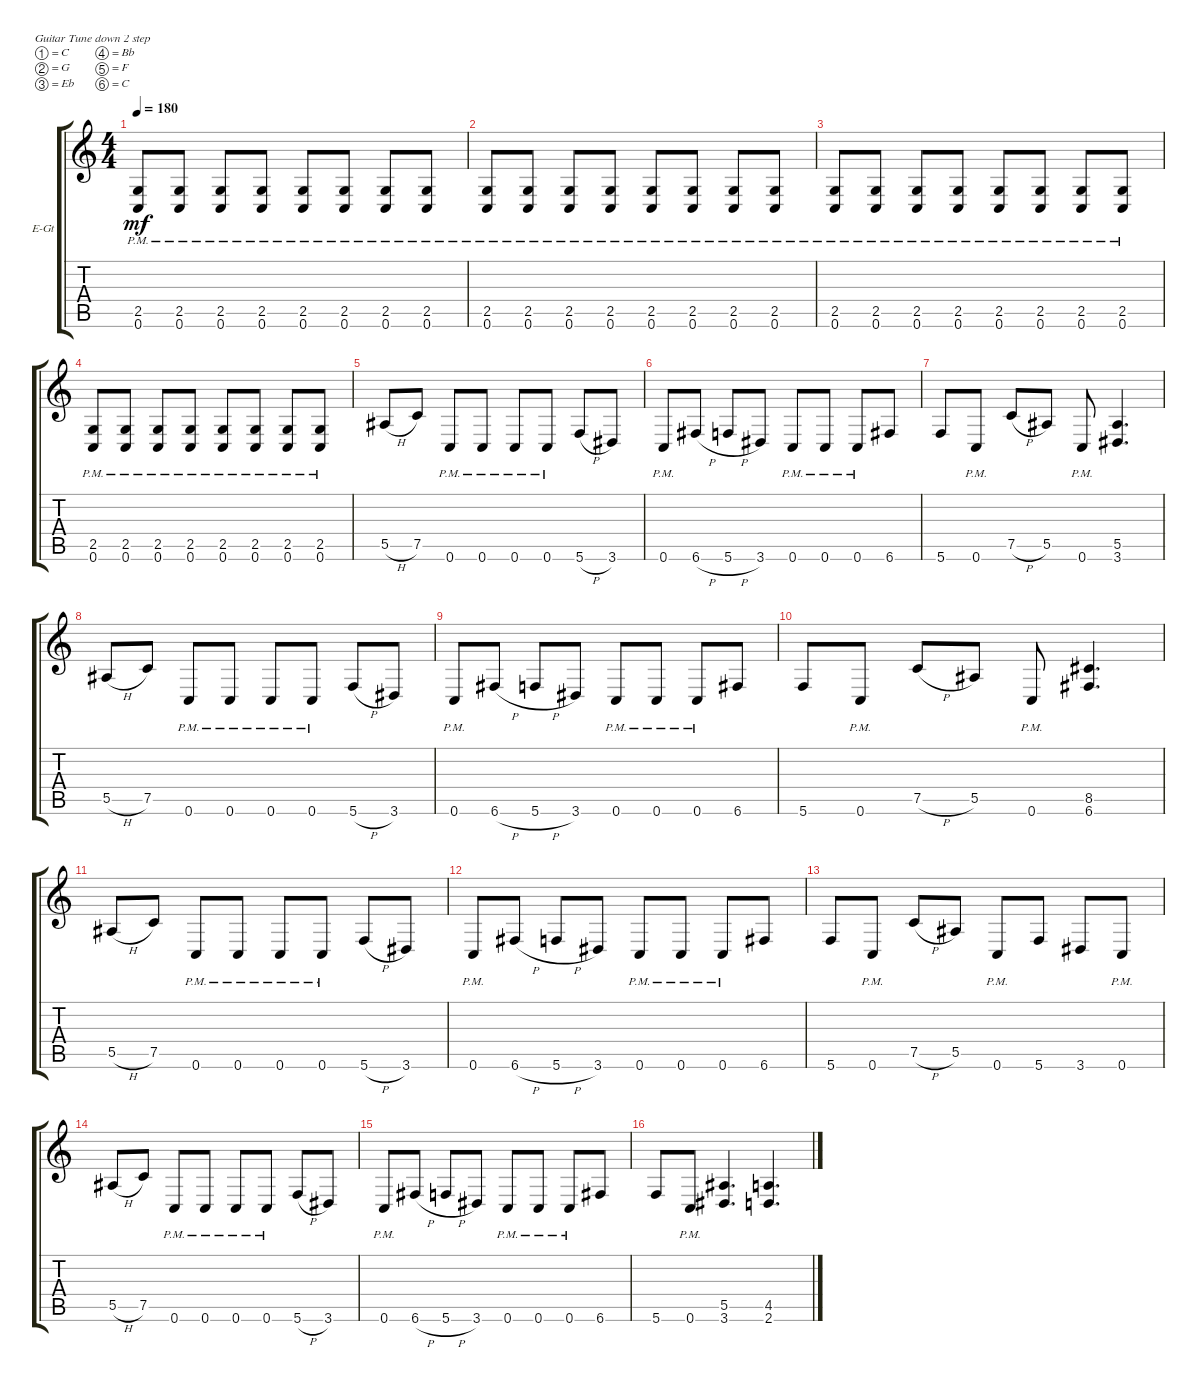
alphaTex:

\defaultSystemsLayout 4
\bracketExtendMode groupsimilarinstruments
\firstSystemTrackNameOrientation horizontal
\otherSystemsTrackNameOrientation horizontal
\track ("Rhythm" "E-Gt") {instrument distortionguitar}
\staff {score tabs}
\tuning (C4 G3 Eb3 Bb2 F2 C2)
\ts (4 4)
\tempo 180
\clef g2
\ks c
(2.5{pm} 0.6{pm}).8{dy mf} (2.5{pm} 0.6{pm}).8 (2.5{pm} 0.6{pm}).8 (2.5{pm} 0.6{pm}).8 (2.5{pm} 0.6{pm}).8 (2.5{pm} 0.6{pm}).8 (2.5{pm} 0.6{pm}).8 (2.5{pm} 0.6{pm}).8 |
(0.6{pm} 2.5{pm}).8 (2.5{pm} 0.6{pm}).8 (2.5{pm} 0.6{pm}).8 (2.5{pm} 0.6{pm}).8 (2.5{pm} 0.6{pm}).8 (2.5{pm} 0.6{pm}).8 (2.5{pm} 0.6{pm}).8 (2.5{pm} 0.6{pm}).8 |
(2.5{pm} 0.6{pm}).8 (2.5{pm} 0.6{pm}).8 (2.5{pm} 0.6{pm}).8 (2.5{pm} 0.6{pm}).8 (2.5{pm} 0.6{pm}).8 (2.5{pm} 0.6{pm}).8 (2.5{pm} 0.6{pm}).8 (2.5{pm} 0.6{pm}).8 |
(2.5{pm} 0.6{pm}).8 (2.5{pm} 0.6{pm}).8 (2.5{pm} 0.6{pm}).8 (2.5{pm} 0.6{pm}).8 (2.5{pm} 0.6{pm}).8 (2.5{pm} 0.6{pm}).8 (2.5{pm} 0.6{pm}).8 (2.5{pm} 0.6{pm}).8 |
5.5{h}.8 7.5.8 0.6{pm}.8 0.6{pm}.8 0.6{pm}.8 0.6{pm}.8 5.6{h}.8 3.6.8 |
0.6{pm}.8 6.6{h}.8 5.6{h}.8 3.6.8 0.6{pm}.8 0.6{pm}.8 0.6{pm}.8 6.6.8 |
5.6.8 0.6{pm}.8 7.5{h}.8 5.5.8 0.6{pm}.8 (3.6 5.5).4{d} |
5.5{h}.8 7.5.8 0.6{pm}.8 0.6{pm}.8 0.6{pm}.8 0.6{pm}.8 5.6{h}.8 3.6.8 |
0.6{pm}.8 6.6{h}.8 5.6{h}.8 3.6.8 0.6{pm}.8 0.6{pm}.8 0.6{pm}.8 6.6.8 |
5.6.8 0.6{pm}.8 7.5{h}.8 5.5.8 0.6{pm}.8 (6.6 8.5).4{d} |
5.5{h}.8 7.5.8 0.6{pm}.8 0.6{pm}.8 0.6{pm}.8 0.6{pm}.8 5.6{h}.8 3.6.8 |
0.6{pm}.8 6.6{h}.8 5.6{h}.8 3.6.8 0.6{pm}.8 0.6{pm}.8 0.6{pm}.8 6.6.8 |
5.6.8 0.6{pm}.8 7.5{h}.8 5.5.8 0.6{pm}.8 5.6.8 3.6.8 0.6{pm}.8 |
5.5{h}.8 7.5.8 0.6{pm}.8 0.6{pm}.8 0.6{pm}.8 0.6{pm}.8 5.6{h}.8 3.6.8 |
0.6{pm}.8 6.6{h}.8 5.6{h}.8 3.6.8 0.6{pm}.8 0.6{pm}.8 0.6{pm}.8 6.6.8 |
5.6.8 0.6{pm}.8 (5.5 3.6).4{d} (4.5 2.6).4{d}
